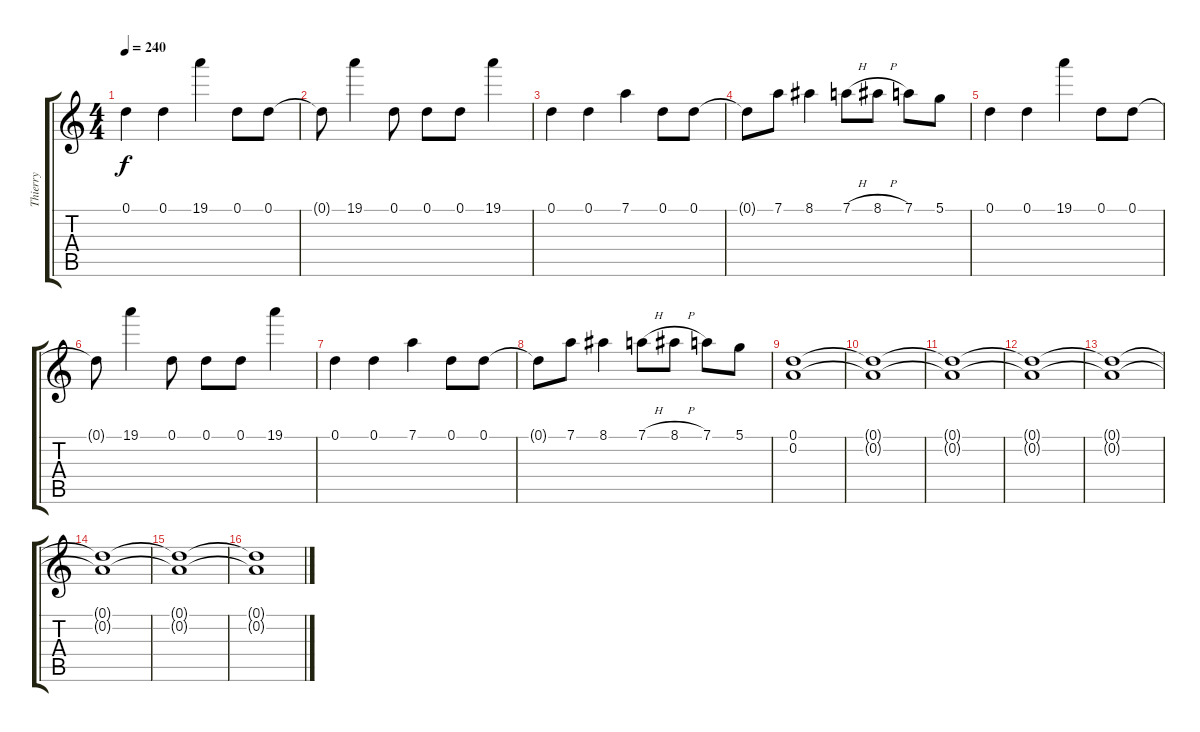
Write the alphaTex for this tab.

\track ("Thierry" "Thierry") {instrument overdrivenguitar}
\staff {score tabs}
\tuning (D4 A3 F3 C3 G2 D2) {hide}
\ts (4 4)
\tempo 240
\clef g2
\ks c
0.1.4{dy f} 0.1.4 19.1.4 0.1.8 0.1.8 |
0.1{t}.8 19.1.4 0.1.8 0.1.8 0.1.8 19.1.4 |
0.1.4 0.1.4 7.1.4 0.1.8 0.1.8 |
0.1{t}.8 7.1.8 8.1.4 7.1{h}.8 8.1{h}.8 7.1.8 5.1.8 |
0.1.4 0.1.4 19.1.4 0.1.8 0.1.8 |
0.1{t}.8 19.1.4 0.1.8 0.1.8 0.1.8 19.1.4 |
0.1.4 0.1.4 7.1.4 0.1.8 0.1.8 |
0.1{t}.8 7.1.8 8.1.4 7.1{h}.8 8.1{h}.8 7.1.8 5.1.8 |
(0.1 0.2).1 |
(0.1{t} 0.2{t}).1 |
(0.1{t} 0.2{t}).1 |
(0.1{t} 0.2{t}).1 |
(0.1{t} 0.2{t}).1 |
(0.1{t} 0.2{t}).1 |
(0.1{t} 0.2{t}).1 |
(0.1{t} 0.2{t}).1
